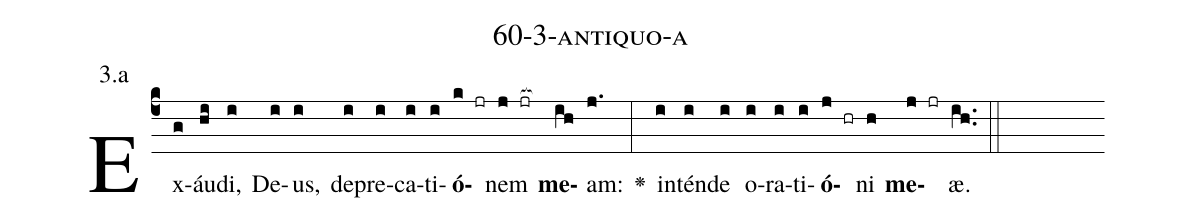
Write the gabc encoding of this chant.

name: 60-3-antiquo-a;
annotation: 3.a;
%%
(c4)Ex(g)áu(hi)di,(i) De(i)us,(i) de(i)pre(i)ca(i)ti(i)<b>ó</b>(k jr)nem(j jr[ocb:1{]) <b>me</b>(ih[ocb:0}])am:(j.) <v>\greheightstar</v>(:) in(i)tén(i)de(i) o(i)ra(i)ti(i)<b>ó</b>(j hr)ni(h) <b>me</b>(j jr)æ.(ih..) (::)


%E(i) u(i) o(j) u(h) a(j) e.(ih..) (::)
